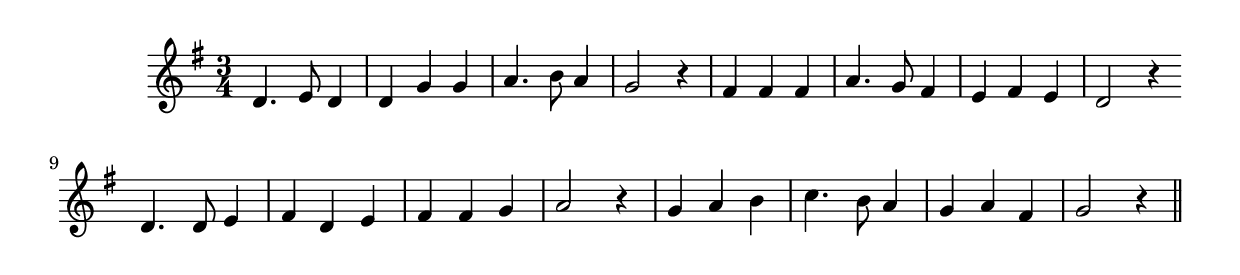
\version "2.14.0"
%{\header {
  title = "A:nnchen von Tharau (Germany)"
  composer = "anonymous"
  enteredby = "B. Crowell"
}%}
\score{{\key g \major
\time 3/4
%{\tempo 4=100
%}\clef violin
\relative d' {
  d4. e8 d4 | d4 g g | a4. b8 a4 | g2 r4 | fis4 fis fis | a4. g8 fis4 | e4 fis e | d2 r4 \bar ":|"
  d4. d8 e4 | fis d e | fis4 fis g | a2 r4 | g4 a b | c4. b8 a4 | g4 a fis | g2 r4
  \bar "||"
}

}}